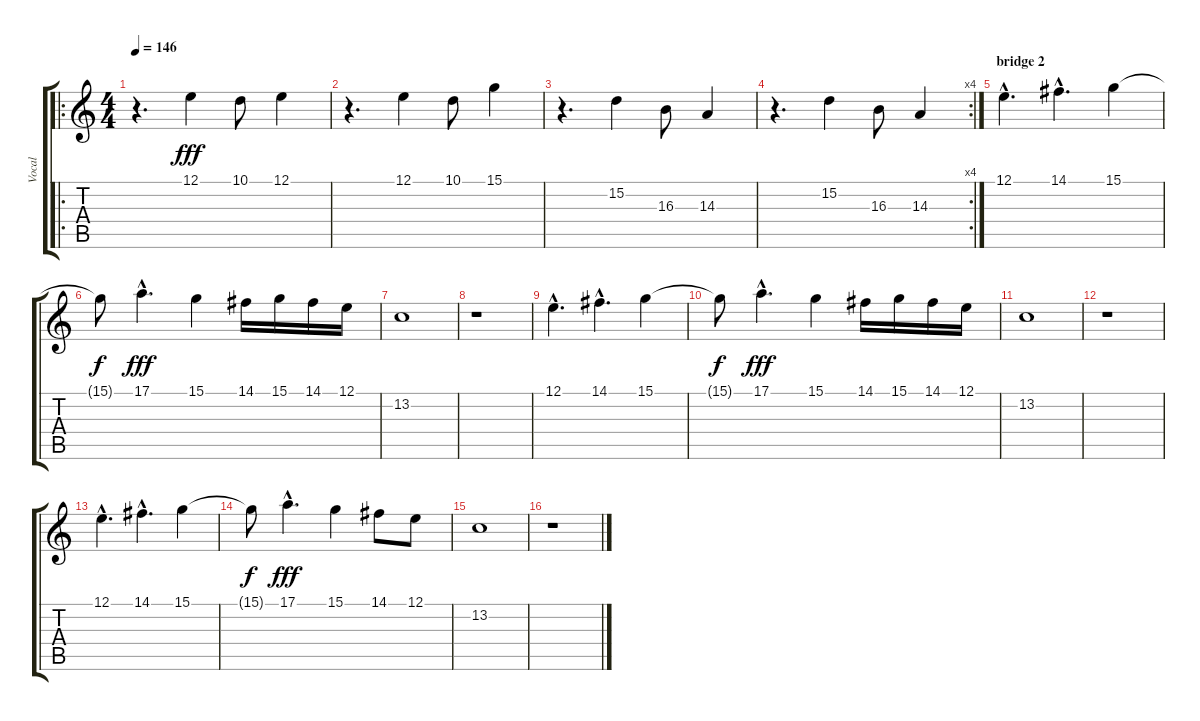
\track ("Vocal" "Vocal") {instrument reedorgan}
\staff {score tabs}
\tuning (E4 B3 G3 D3 A2 E2) {hide}
\ro
\ts (4 4)
\tempo 146
\clef g2
\ks c
r.4{d dy fff} 12.1.4 10.1.8 12.1.4 |
r.4{d} 12.1.4 10.1.8 15.1.4 |
r.4{d} 15.2.4 16.3.8 14.3.4 |
\rc 4
r.4{d} 15.2.4 16.3.8 14.3.4 |
\section ("" "bridge 2")
12.1{hac}.4{d} 14.1{hac}.4{d} 15.1.4 |
15.1{t}.8{dy f} 17.1{hac}.4{d dy fff} 15.1.4 14.1.16 15.1.16 14.1.16 12.1.16 |
13.2.1 |
r.1 |
12.1{hac}.4{d} 14.1{hac}.4{d} 15.1.4 |
15.1{t}.8{dy f} 17.1{hac}.4{d dy fff} 15.1.4 14.1.16 15.1.16 14.1.16 12.1.16 |
13.2.1 |
r.1 |
12.1{hac}.4{d} 14.1{hac}.4{d} 15.1.4 |
15.1{t}.8{dy f} 17.1{hac}.4{d dy fff} 15.1.4 14.1.8 12.1.8 |
13.2.1 |
r.1
